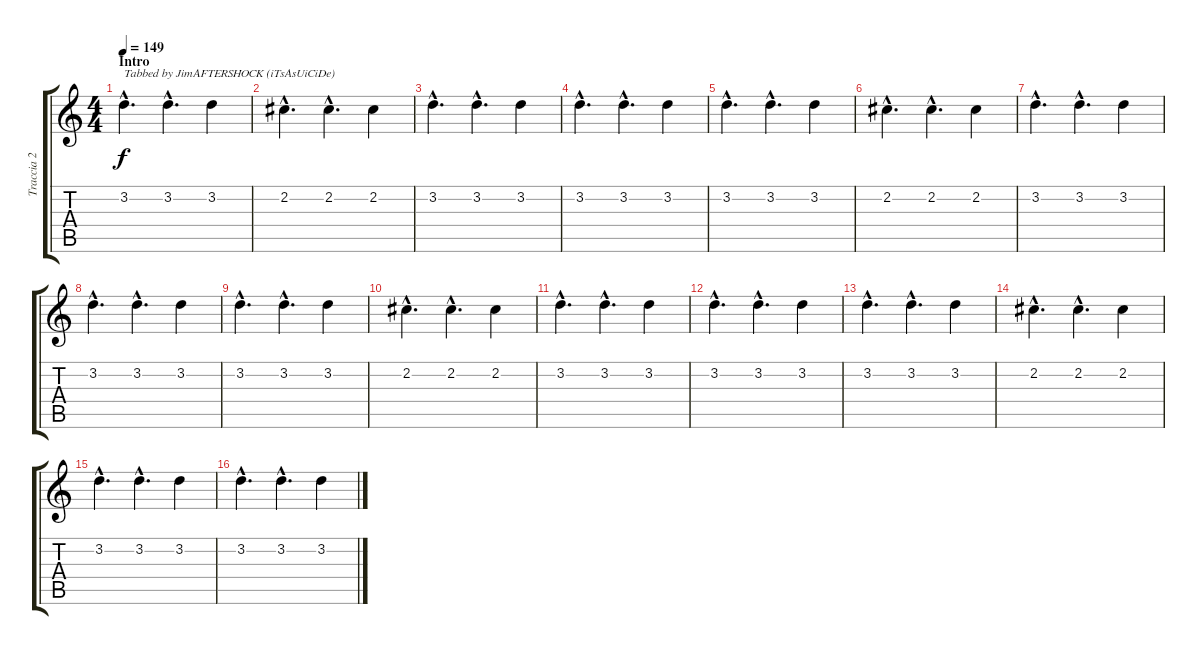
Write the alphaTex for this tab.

\track ("Traccia 2" "Traccia 2") {instrument distortionguitar}
\staff {score tabs}
\tuning (E4 B3 G3 D3 A2 E2) {hide}
\ts (4 4)
\section ("" "Intro")
\tempo 149
\clef g2
\ks c
3.2{hac}.4{d txt "Tabbed by JimAFTERSHOCK (iTsAsUiCiDe)" dy f instrument distortionguitar} 3.2{hac}.4{d} 3.2.4 |
2.2{hac}.4{d} 2.2{hac}.4{d} 2.2.4 |
3.2{hac}.4{d} 3.2{hac}.4{d} 3.2.4 |
3.2{hac}.4{d} 3.2{hac}.4{d} 3.2.4 |
3.2{hac}.4{d} 3.2{hac}.4{d} 3.2.4 |
2.2{hac}.4{d} 2.2{hac}.4{d} 2.2.4 |
3.2{hac}.4{d} 3.2{hac}.4{d} 3.2.4 |
3.2{hac}.4{d} 3.2{hac}.4{d} 3.2.4 |
3.2{hac}.4{d} 3.2{hac}.4{d} 3.2.4 |
2.2{hac}.4{d} 2.2{hac}.4{d} 2.2.4 |
3.2{hac}.4{d} 3.2{hac}.4{d} 3.2.4 |
3.2{hac}.4{d} 3.2{hac}.4{d} 3.2.4 |
3.2{hac}.4{d} 3.2{hac}.4{d} 3.2.4 |
2.2{hac}.4{d} 2.2{hac}.4{d} 2.2.4 |
3.2{hac}.4{d} 3.2{hac}.4{d} 3.2.4 |
3.2{hac}.4{d} 3.2{hac}.4{d} 3.2.4
